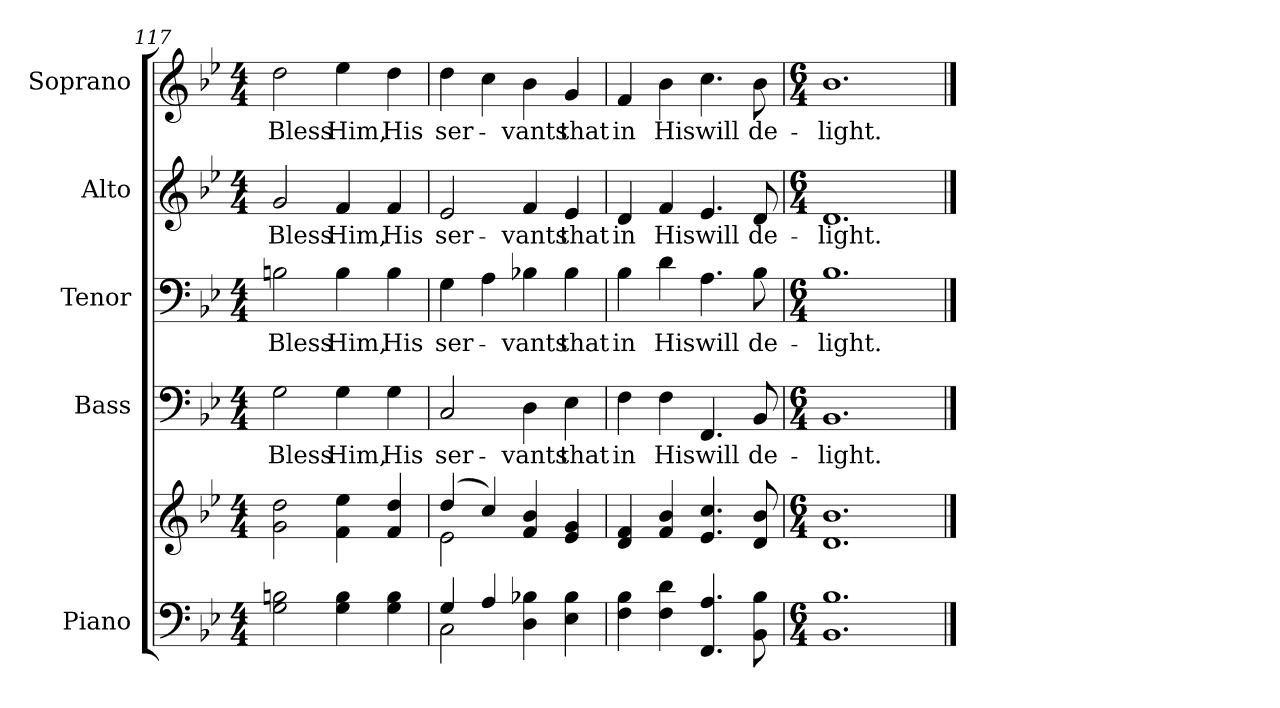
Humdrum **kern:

**kern	**kern	**kern	**text	**kern	**text	**kern	**text	**kern	**text
*part5	*part5	*part4	*part4	*part3	*part3	*part2	*part2	*part1	*part1
*staff6	*staff5	*staff4	*staff4	*staff3	*staff3	*staff2	*staff2	*staff1	*staff1
*I"Piano	*	*I"Bass	*	*I"Tenor	*	*I"Alto	*	*I"Soprano	*
*I'Pno.	*	*I'B.	*	*I'T.	*	*I'A.	*	*I'S.	*
!!LO:PB:g=z
*clefF4	*clefG2	*clefF4	*	*clefF4	*	*clefG2	*	*clefG2	*
*k[b-e-]	*k[b-e-]	*k[b-e-]	*	*k[b-e-]	*	*k[b-e-]	*	*k[b-e-]	*
*B-:	*B-:	*B-:	*	*B-:	*	*B-:	*	*B-:	*
*M4/4	*M4/4	*M4/4	*	*M4/4	*	*M4/4	*	*M4/4	*
=117	=117	=117	=117	=117	=117	=117	=117	=117	=117
!	!	!	!LO:LY:b:color=#000000	!	!	!	!	!	!
!	!	!	!	!	!LO:LY:b:color=#000000	!	!	!	!
!	!	!	!	!	!	!	!LO:LY:b:color=#000000	!	!
!	!	!	!	!	!	!	!	!	!LO:LY:b:color=#000000
2Gi\ 2Bni	2gi\ 2ddi	2Gi\	Bless	2Bni\	Bless	2gi/	Bless	2ddi\	Bless
!	!	!	!LO:LY:b:color=#000000	!	!	!	!	!	!
!	!	!	!	!	!LO:LY:b:color=#000000	!	!	!	!
!	!	!	!	!	!	!	!LO:LY:b:color=#000000	!	!
!	!	!	!	!	!	!	!	!	!LO:LY:b:color=#000000
4Gi\ 4Bi	4fi\ 4ee-i	4Gi\	Him,	4Bi\	Him,	4fi/	Him,	4ee-i\	Him,
!	!	!	!LO:LY:b:color=#000000	!	!	!	!	!	!
!	!	!	!	!	!LO:LY:b:color=#000000	!	!	!	!
!	!	!	!	!	!	!	!LO:LY:b:color=#000000	!	!
!	!	!	!	!	!	!	!	!	!LO:LY:b:color=#000000
4Gi\ 4Bi	4fi/ 4ddi	4Gi\	His	4Bi\	His	4fi/	His	4ddi\	His
=118	=118	=118	=118	=118	=118	=118	=118	=118	=118
*^	*^	*	*	*	*	*	*	*	*
!	!	!	!	!	!LO:LY:b:color=#000000	!	!	!	!	!	!
!	!	!	!	!	!	!	!LO:LY:b:color=#000000	!	!	!	!
!	!	!	!	!	!	!	!	!	!LO:LY:b:color=#000000	!	!
!	!	!	!	!	!	!	!	!	!	!	!LO:LY:b:color=#000000
4Gi/	2Ci\	(4ddi/	2e-i\	2Ci/	ser-	4Gi\	ser-	2e-i/	ser-	4ddi\	ser-
4Ai/	.	4cci/)	.	.	.	4Ai\	.	.	.	4cci\	.
!	!	!	!	!	!LO:LY:b:color=#000000	!	!	!	!	!	!
!	!	!	!	!	!	!	!LO:LY:b:color=#000000	!	!	!	!
!	!	!	!	!	!	!	!	!	!LO:LY:b:color=#000000	!	!
!	!	!	!	!	!	!	!	!	!	!	!LO:LY:b:color=#000000
4Di\ 4B-Xi	2ryy	4fi/ 4b-i	2ryy	4Di\	-vants	4B-Xi\	-vants	4fi/	-vants	4b-i\	-vants
!	!	!	!	!	!LO:LY:b:color=#000000	!	!	!	!	!	!
!	!	!	!	!	!	!	!LO:LY:b:color=#000000	!	!	!	!
!	!	!	!	!	!	!	!	!	!LO:LY:b:color=#000000	!	!
!	!	!	!	!	!	!	!	!	!	!	!LO:LY:b:color=#000000
4E-i\ 4B-i	.	4e-i/ 4gi	.	4E-i\	that	4B-i\	that	4e-i/	that	4gi/	that
*v	*v	*	*	*	*	*	*	*	*	*	*
*	*v	*v	*	*	*	*	*	*	*	*
=119	=119	=119	=119	=119	=119	=119	=119	=119	=119
!	!	!	!LO:LY:b:color=#000000	!	!	!	!	!	!
!	!	!	!	!	!LO:LY:b:color=#000000	!	!	!	!
!	!	!	!	!	!	!	!LO:LY:b:color=#000000	!	!
!	!	!	!	!	!	!	!	!	!LO:LY:b:color=#000000
4Fi\ 4B-i	4di/ 4fi	4Fi\	in	4B-i\	in	4di/	in	4fi/	in
!	!	!	!LO:LY:b:color=#000000	!	!	!	!	!	!
!	!	!	!	!	!LO:LY:b:color=#000000	!	!	!	!
!	!	!	!	!	!	!	!LO:LY:b:color=#000000	!	!
!	!	!	!	!	!	!	!	!	!LO:LY:b:color=#000000
4Fi\ 4di	4fi/ 4b-i	4Fi\	His	4di\	His	4fi/	His	4b-i\	His
!	!	!	!LO:LY:b:color=#000000	!	!	!	!	!	!
!	!	!	!	!	!LO:LY:b:color=#000000	!	!	!	!
!	!	!	!	!	!	!	!LO:LY:b:color=#000000	!	!
!	!	!	!	!	!	!	!	!	!LO:LY:b:color=#000000
4.FFi/ 4.Ai	4.e-i/ 4.cci	4.FFi/	will	4.Ai\	will	4.e-i/	will	4.cci\	will
!	!	!	!LO:LY:b:color=#000000	!	!	!	!	!	!
!	!	!	!	!	!LO:LY:b:color=#000000	!	!	!	!
!	!	!	!	!	!	!	!LO:LY:b:color=#000000	!	!
!	!	!	!	!	!	!	!	!	!LO:LY:b:color=#000000
8BB-i\ 8B-i	8di/ 8b-i	8BB-i/	de-	8B-i\	de-	8di/	de-	8b-i\	de-
=120	=120	=120	=120	=120	=120	=120	=120	=120	=120
*M6/4	*M6/4	*M6/4	*	*M6/4	*	*M6/4	*	*M6/4	*
!	!	!	!LO:LY:b:color=#000000	!	!	!	!	!	!
!	!	!	!	!	!LO:LY:b:color=#000000	!	!	!	!
!	!	!	!	!	!	!	!LO:LY:b:color=#000000	!	!
!	!	!	!	!	!	!	!	!	!LO:LY:b:color=#000000
1.BB-i 1.B-i	1.di 1.b-i	1.BB-i	-light.	1.B-i	-light.	1.di	-light.	1.b-i	-light.
==	==	==	==	==	==	==	==	==	==
*-	*-	*-	*-	*-	*-	*-	*-	*-	*-
